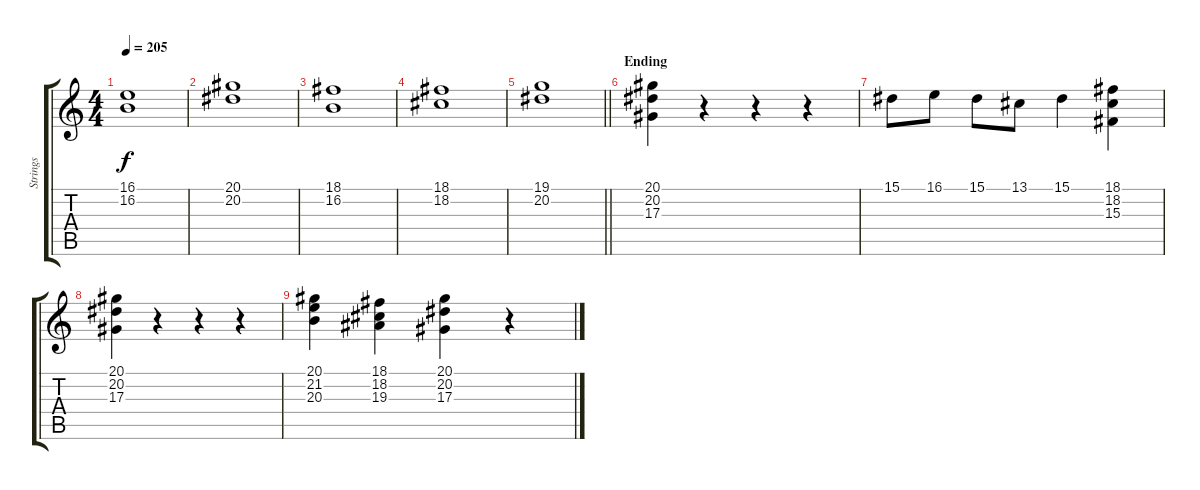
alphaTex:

\track ("Strings" "Strings") {instrument stringensemble1}
\staff {score tabs}
\tuning (C4 G3 Eb3 Bb2 F2 C2) {hide}
\ts (4 4)
\tempo 205
\clef g2
\ks c
(16.1 16.2).1{dy f} |
(20.1 20.2).1 |
(18.1 16.2).1 |
(18.1 18.2).1 |
\barLineRight lightlight
(19.1 20.2).1 |
\section ("" "Ending")
(20.1 20.2 17.3).4 r.4 r.4 r.4 |
15.1.8 16.1.8 15.1.8 13.1.8 15.1.4 (18.1 18.2 15.3).4 |
(20.1 20.2 17.3).4 r.4 r.4 r.4 |
(20.1 21.2 20.3).4 (18.1 18.2 19.3).4 (20.1 20.2 17.3).4 r.4
